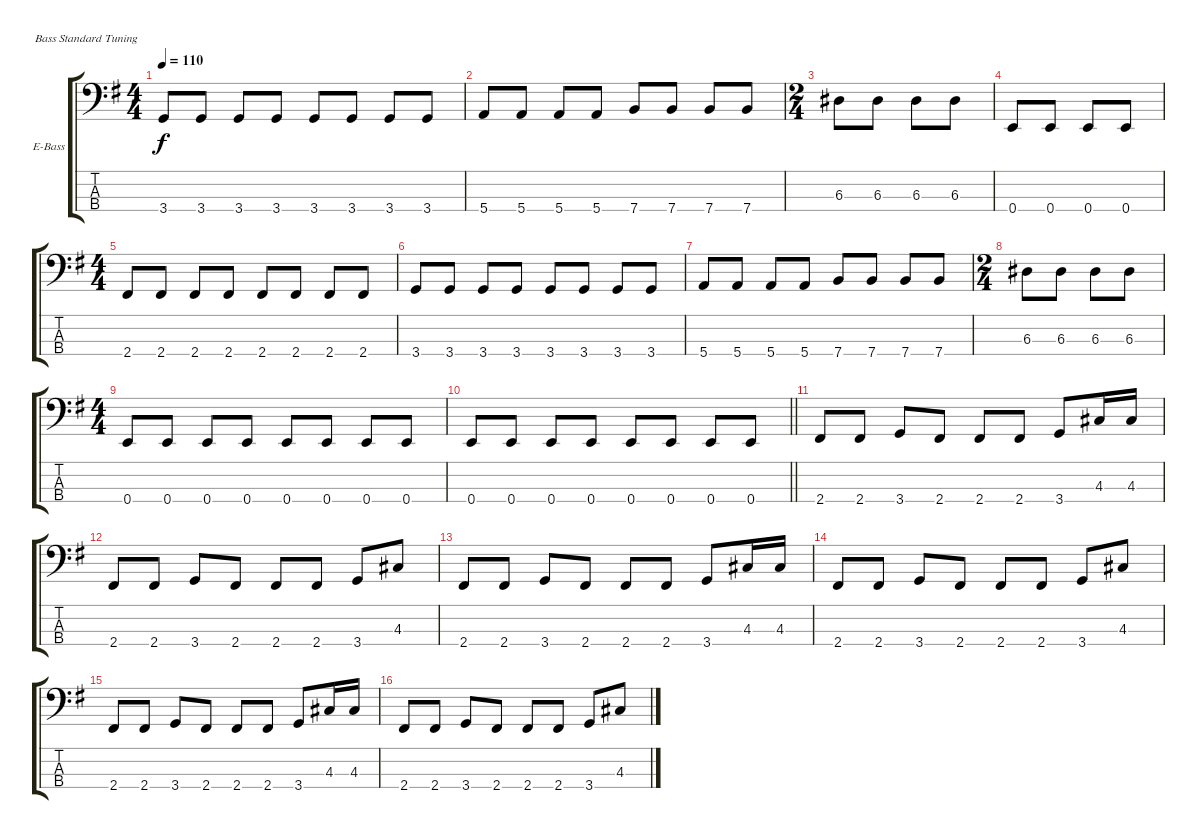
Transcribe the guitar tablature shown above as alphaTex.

\defaultSystemsLayout 4
\bracketExtendMode groupsimilarinstruments
\firstSystemTrackNameOrientation horizontal
\otherSystemsTrackNameOrientation horizontal
\chordDiagramsInScore
\track ("Cliff B." "E-Bass") {instrument electricbassfinger}
\staff {score tabs}
\tuning (G2 D2 A1 E1)
\ts (4 4)
\tempo 110
\clef f4
\scale
0.256303
\ks g
3.4.8{dy f} 3.4.8 3.4.8 3.4.8 3.4.8 3.4.8 3.4.8 3.4.8 |
\scale
0.256303 5.4.8 5.4.8 5.4.8 5.4.8 7.4.8 7.4.8 7.4.8 7.4.8 |
\ts (2 4)
\scale
0.487395 6.3.8 6.3.8 6.3.8 6.3.8 |
\scale
0.256303 0.4.8 0.4.8 0.4.8 0.4.8 |
\ts (4 4)
\scale
0.487395 2.4.8 2.4.8 2.4.8 2.4.8 2.4.8 2.4.8 2.4.8 2.4.8 |
\scale
0.256303 3.4.8 3.4.8 3.4.8 3.4.8 3.4.8 3.4.8 3.4.8 3.4.8 |
\scale
0.256303 5.4.8 5.4.8 5.4.8 5.4.8 7.4.8 7.4.8 7.4.8 7.4.8 |
\ts (2 4)
\scale
0.395904 6.3.8 6.3.8 6.3.8 6.3.8 |
\ts (4 4)
\scale
0.395904 0.4.8 0.4.8 0.4.8 0.4.8 0.4.8 0.4.8 0.4.8 0.4.8 |
\scale
0.208191
\barLineRight lightlight
0.4.8 0.4.8 0.4.8 0.4.8 0.4.8 0.4.8 0.4.8 0.4.8 |
2.4.8 2.4.8 3.4.8 2.4.8 2.4.8 2.4.8 3.4.8 4.3.16 4.3.16 |
2.4.8 2.4.8 3.4.8 2.4.8 2.4.8 2.4.8 3.4.8 4.3.8 |
\scale
0.333333 2.4.8 2.4.8 3.4.8 2.4.8 2.4.8 2.4.8 3.4.8 4.3.16 4.3.16 |
\scale
0.333333 2.4.8 2.4.8 3.4.8 2.4.8 2.4.8 2.4.8 3.4.8 4.3.8 |
\scale
0.333333 2.4.8 2.4.8 3.4.8 2.4.8 2.4.8 2.4.8 3.4.8 4.3.16 4.3.16 |
\scale
0.333333 2.4.8 2.4.8 3.4.8 2.4.8 2.4.8 2.4.8 3.4.8 4.3.8
